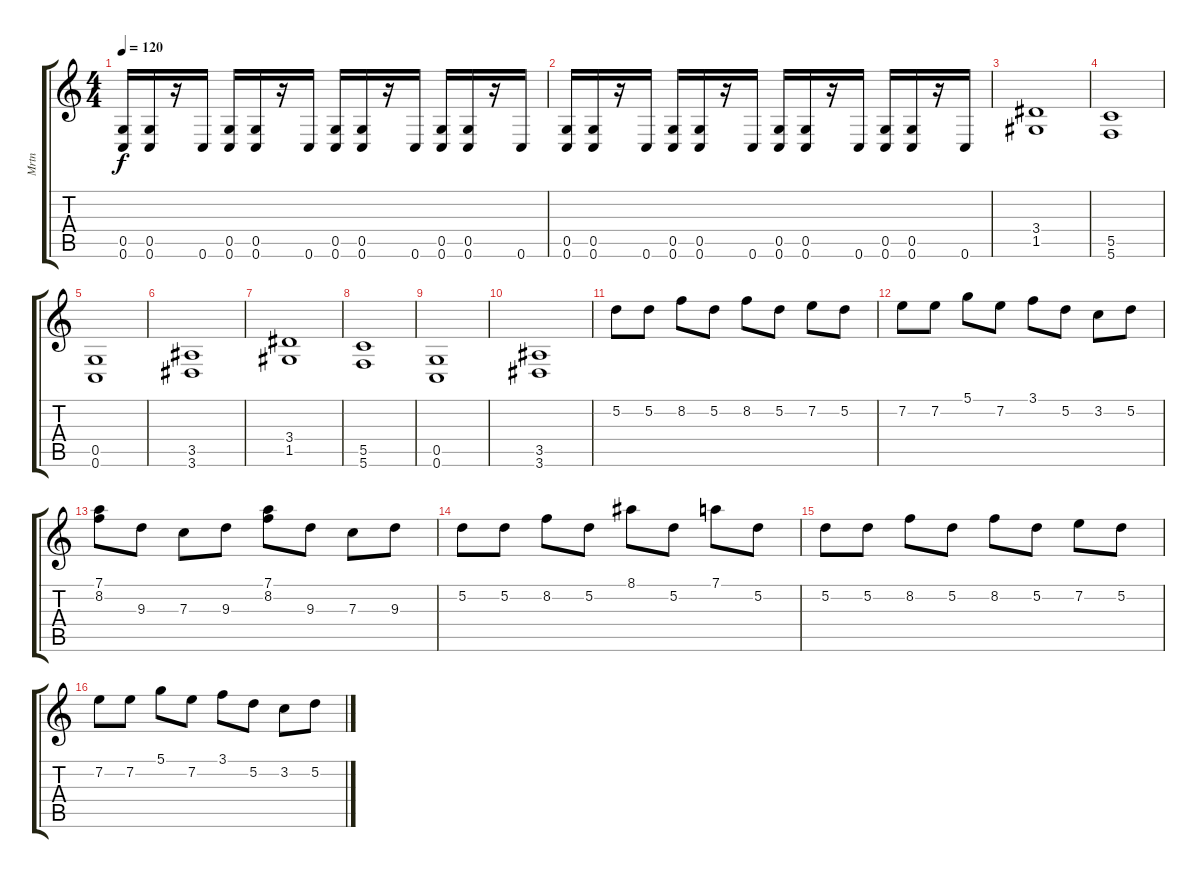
\track ("Mrtn" "Mrtn") {instrument distortionguitar}
\staff {score tabs}
\tuning (D4 A3 F3 C3 G2 C2) {hide}
\ts (4 4)
\tempo 120
\clef g2
\ks c
(0.5 0.6).16{dy f} (0.5 0.6).16 r.16 0.6.16 (0.5 0.6).16 (0.5 0.6).16 r.16 0.6.16 (0.5 0.6).16 (0.5 0.6).16 r.16 0.6.16 (0.5 0.6).16 (0.5 0.6).16 r.16 0.6.16 |
(0.5 0.6).16 (0.5 0.6).16 r.16 0.6.16 (0.5 0.6).16 (0.5 0.6).16 r.16 0.6.16 (0.5 0.6).16 (0.5 0.6).16 r.16 0.6.16 (0.5 0.6).16 (0.5 0.6).16 r.16 0.6.16 |
(3.4 1.5).1 |
(5.5 5.6).1 |
(0.5 0.6).1 |
(3.5 3.6).1 |
(3.4 1.5).1 |
(5.5 5.6).1 |
(0.5 0.6).1 |
(3.5 3.6).1 |
5.2.8 5.2.8 8.2.8 5.2.8 8.2.8 5.2.8 7.2.8 5.2.8 |
7.2.8 7.2.8 5.1.8 7.2.8 3.1.8 5.2.8 3.2.8 5.2.8 |
(7.1 8.2).8 9.3.8 7.3.8 9.3.8 (7.1 8.2).8 9.3.8 7.3.8 9.3.8 |
5.2.8 5.2.8 8.2.8 5.2.8 8.1.8 5.2.8 7.1.8 5.2.8 |
5.2.8 5.2.8 8.2.8 5.2.8 8.2.8 5.2.8 7.2.8 5.2.8 |
7.2.8 7.2.8 5.1.8 7.2.8 3.1.8 5.2.8 3.2.8 5.2.8
